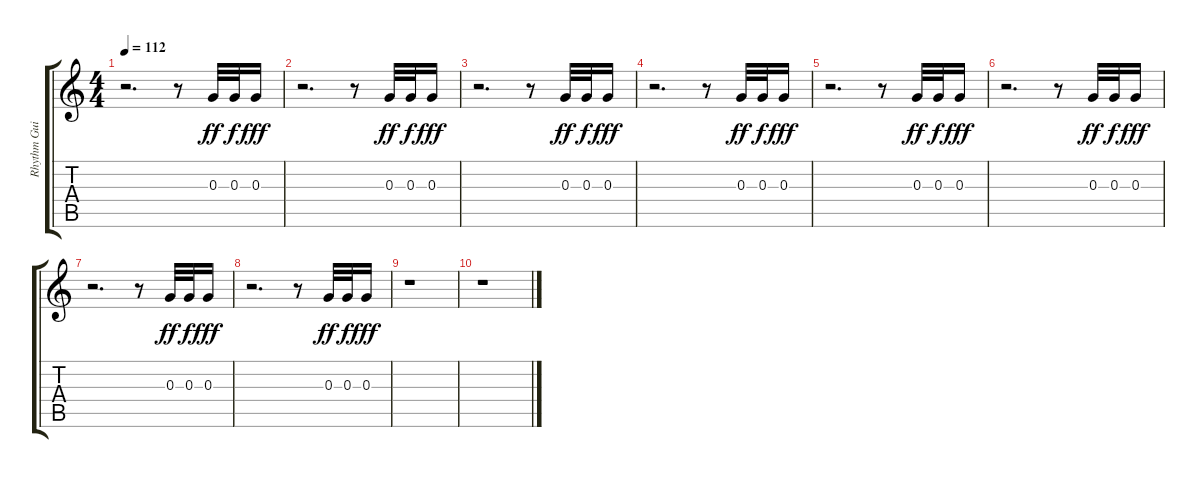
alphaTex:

\track ("Rhythm Guitar Lick" "Rhythm Gui") {instrument electricguitarclean}
\staff {score tabs}
\tuning (E4 B3 G3 D3 A2 E2) {hide}
\ts (4 4)
\tempo 112
\clef g2
\ks c
r.2{d dy fff} r.8 0.3.32{dy ff} 0.3.32{dy f} 0.3.16{dy fff} |
r.2{d} r.8 0.3.32{dy ff} 0.3.32{dy f} 0.3.16{dy fff} |
r.2{d} r.8 0.3.32{dy ff} 0.3.32{dy f} 0.3.16{dy fff} |
r.2{d} r.8 0.3.32{dy ff} 0.3.32{dy f} 0.3.16{dy fff} |
r.2{d} r.8 0.3.32{dy ff} 0.3.32{dy f} 0.3.16{dy fff} |
r.2{d} r.8 0.3.32{dy ff} 0.3.32{dy f} 0.3.16{dy fff} |
r.2{d} r.8 0.3.32{dy ff} 0.3.32{dy f} 0.3.16{dy fff} |
r.2{d} r.8 0.3.32{dy ff} 0.3.32{dy f} 0.3.16{dy fff} |
r.1 |
r.1
